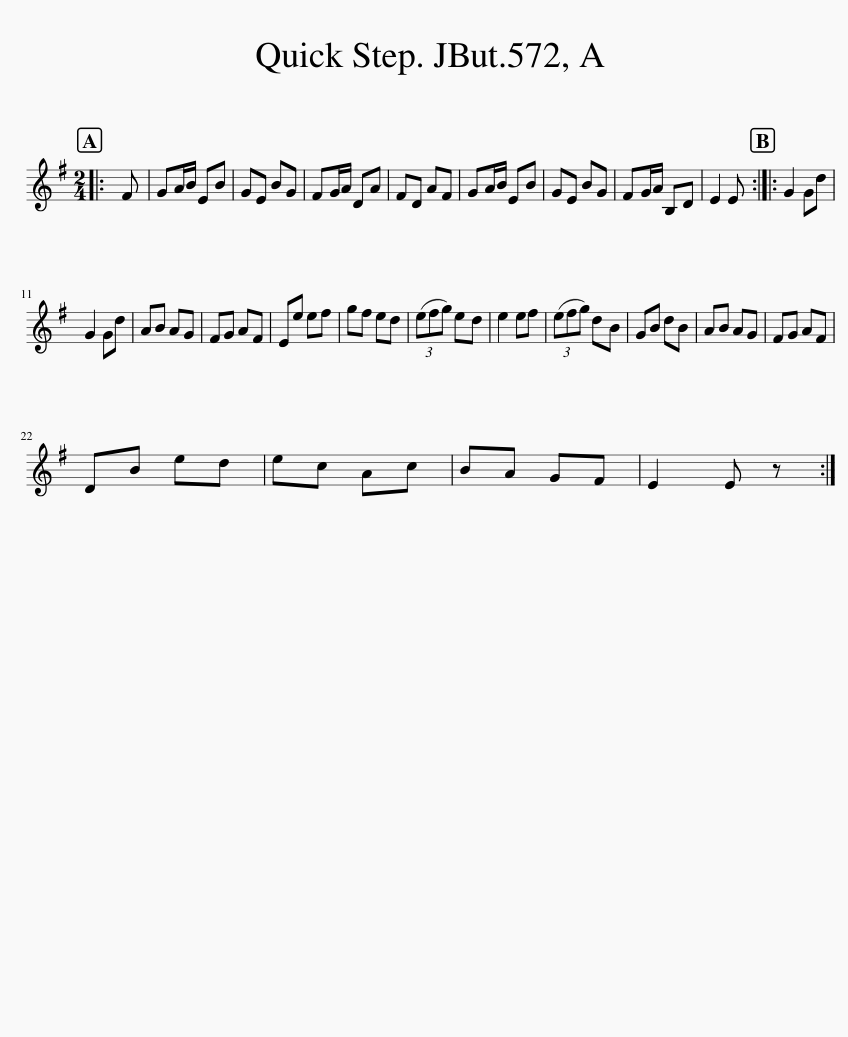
X:1
L:1/8
M:2/4
I:linebreak $
K:Emin
V:1 treble
V:1
|: F | GA/B/ EB | GE BG | FG/A/ DA | FD AF | %5
 GA/B/ EB | GE BG | FG/A/ B,D | E2 E :: G2 Gd |$ %10
 G2 Gd | AB AG | FG AF | Ee ef | gf ed | %15
 (3(efg) ed | e2 ef | (3(efg) dB | GB dB | AB AG | %20
 FG AF |$ DB ed | ec Ac | BA GF | E2 E z :| %25
